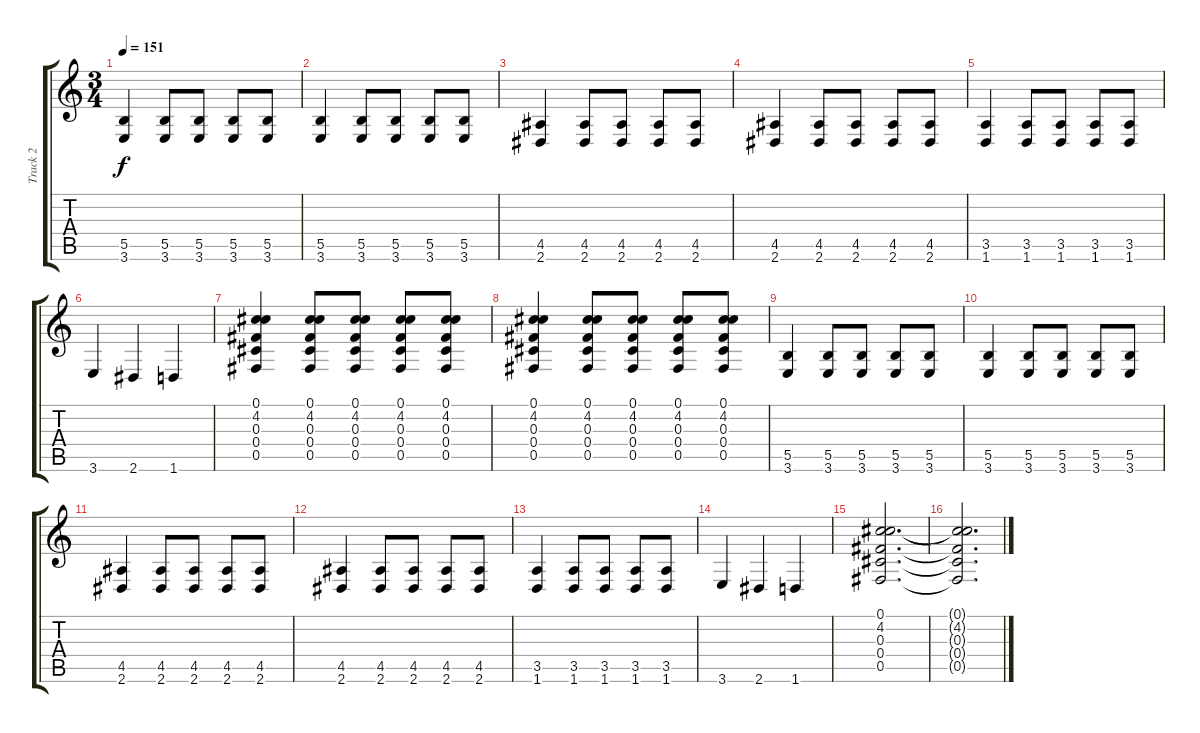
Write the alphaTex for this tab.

\track ("Track 2" "Track 2") {instrument distortionguitar}
\staff {score tabs}
\tuning (Db4 A3 Gb3 Db3 Gb2 Db2) {hide}
\ts (3 4)
\tempo 151
\clef g2
\ks c
(5.5 3.6).4{dy f volume 16} (5.5 3.6).8 (5.5 3.6).8 (5.5 3.6).8 (5.5 3.6).8 |
(5.5 3.6).4 (5.5 3.6).8 (5.5 3.6).8 (5.5 3.6).8 (5.5 3.6).8 |
(4.5 2.6).4 (4.5 2.6).8 (4.5 2.6).8 (4.5 2.6).8 (4.5 2.6).8 |
(4.5 2.6).4 (4.5 2.6).8 (4.5 2.6).8 (4.5 2.6).8 (4.5 2.6).8 |
(3.5 1.6).4 (3.5 1.6).8 (3.5 1.6).8 (3.5 1.6).8 (3.5 1.6).8 |
3.6.4 2.6.4 1.6.4 |
(0.1 4.2 0.3 0.4 0.5).4 (0.1 4.2 0.3 0.4 0.5).8 (0.1 4.2 0.3 0.4 0.5).8 (0.1 4.2 0.3 0.4 0.5).8 (0.1 4.2 0.3 0.4 0.5).8 |
(0.1 4.2 0.3 0.4 0.5).4 (0.1 4.2 0.3 0.4 0.5).8 (0.1 4.2 0.3 0.4 0.5).8 (0.1 4.2 0.3 0.4 0.5).8 (0.1 4.2 0.3 0.4 0.5).8 |
(5.5 3.6).4{volume 16} (5.5 3.6).8 (5.5 3.6).8 (5.5 3.6).8 (5.5 3.6).8 |
(5.5 3.6).4 (5.5 3.6).8 (5.5 3.6).8 (5.5 3.6).8 (5.5 3.6).8 |
(4.5 2.6).4 (4.5 2.6).8 (4.5 2.6).8 (4.5 2.6).8 (4.5 2.6).8 |
(4.5 2.6).4 (4.5 2.6).8 (4.5 2.6).8 (4.5 2.6).8 (4.5 2.6).8 |
(3.5 1.6).4 (3.5 1.6).8 (3.5 1.6).8 (3.5 1.6).8 (3.5 1.6).8 |
3.6.4 2.6.4 1.6.4 |
(0.1 4.2 0.3 0.4 0.5).2{d} |
(0.1{t} 4.2{t} 0.3{t} 0.4{t} 0.5{t}).2{d}
